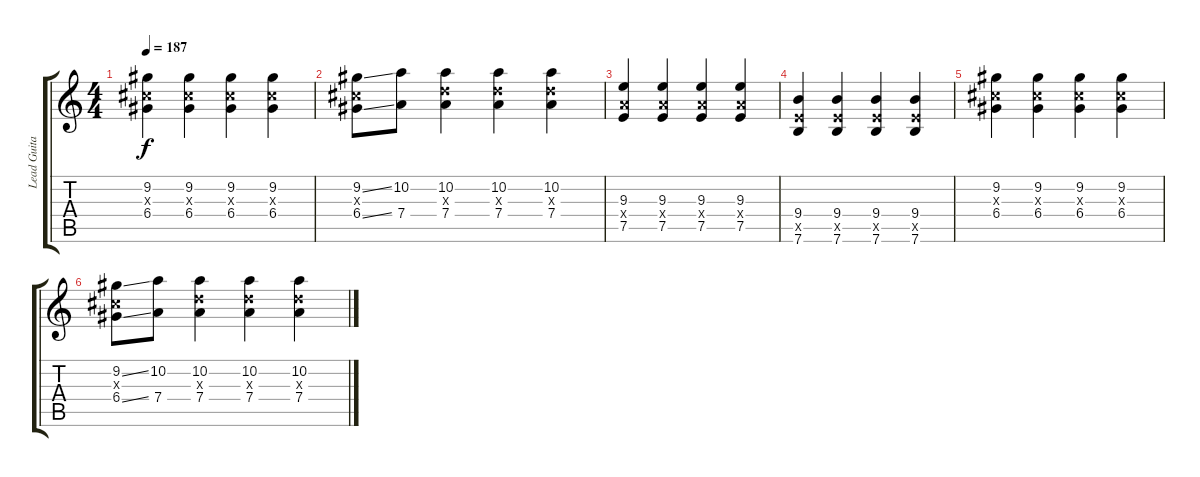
\track ("Lead Guitar" "Lead Guita") {instrument overdrivenguitar}
\staff {score tabs}
\tuning (E4 B3 G3 D3 A2 E2) {hide}
\ts (4 4)
\tempo 187
\clef g2
\ks c
(9.2 6.3{x} 6.4).4{dy f} (9.2 6.3{x} 6.4).4 (9.2 6.3{x} 6.4).4 (9.2 6.3{x} 6.4).4 |
(9.2{ss} 6.3{x} 6.4{ss}).8 (10.2 7.4).8 (10.2 7.3{x} 7.4).4 (10.2 7.3{x} 7.4).4 (10.2 7.3{x} 7.4).4 |
(9.3 7.4{x} 7.5).4 (9.3 7.4{x} 7.5).4 (9.3 7.4{x} 7.5).4 (9.3 7.4{x} 7.5).4 |
(9.4 7.5{x} 7.6).4 (9.4 7.5{x} 7.6).4 (9.4 7.5{x} 7.6).4 (9.4 7.5{x} 7.6).4 |
(9.2 6.3{x} 6.4).4 (9.2 6.3{x} 6.4).4 (9.2 6.3{x} 6.4).4 (9.2 6.3{x} 6.4).4 |
(9.2{ss} 6.3{x} 6.4{ss}).8 (10.2 7.4).8 (10.2 7.3{x} 7.4).4 (10.2 7.3{x} 7.4).4 (10.2 7.3{x} 7.4).4
